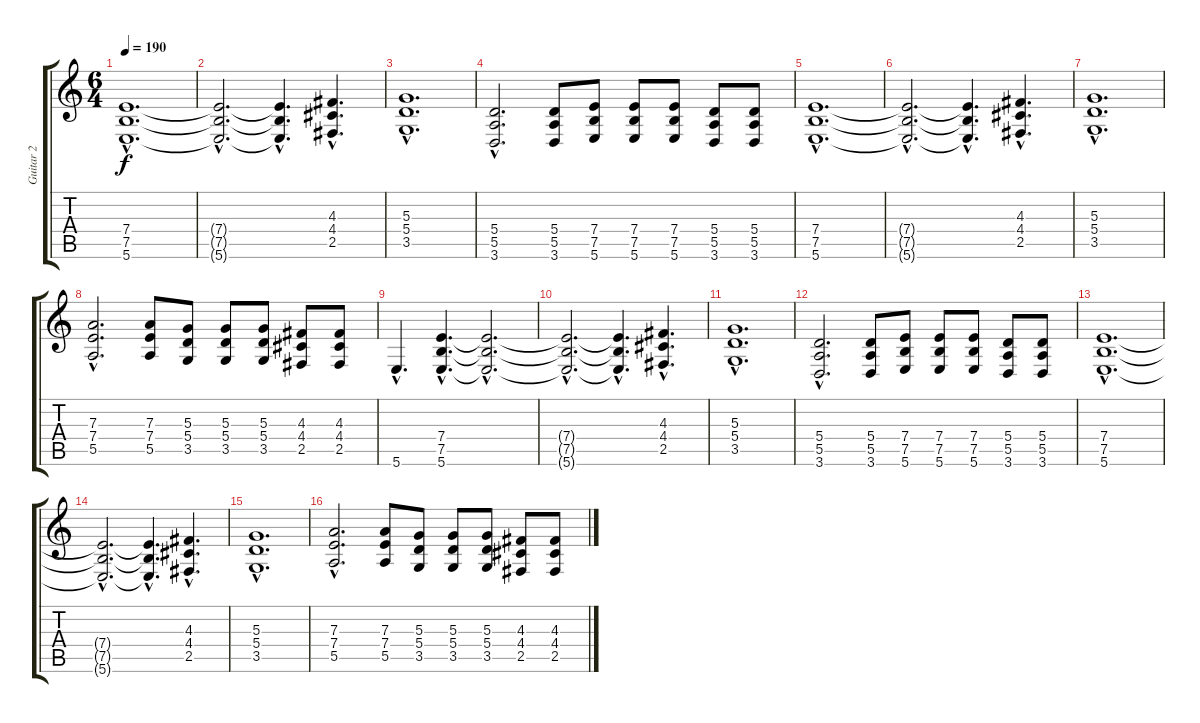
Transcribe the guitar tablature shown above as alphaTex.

\track ("Guitar 2" "Guitar 2") {instrument distortionguitar}
\staff {score tabs}
\tuning (B3 G3 D3 A2 E2 B1) {hide}
\ts (6 4)
\tempo 190
\clef g2
\ks c
(7.4{hac} 7.5{hac} 5.6{hac}).1{d dy f} |
(7.4{hac t} 7.5{hac t} 5.6{hac t}).2{d} (7.4{hac t} 7.5{hac t} 5.6{hac t}).4{d} (4.3{hac} 4.4{hac} 2.5{hac}).4{d} |
(5.3{hac} 5.4{hac} 3.5{hac}).1{d} |
(5.4{hac} 5.5{hac} 3.6{hac}).2{d} (5.4 5.5 3.6).8 (7.4 7.5 5.6).8 (7.4 7.5 5.6).8 (7.4 7.5 5.6).8 (5.4 5.5 3.6).8 (5.4 5.5 3.6).8 |
(7.4{hac} 7.5{hac} 5.6{hac}).1{d} |
(7.4{hac t} 7.5{hac t} 5.6{hac t}).2{d} (7.4{hac t} 7.5{hac t} 5.6{hac t}).4{d} (4.3{hac} 4.4{hac} 2.5{hac}).4{d} |
(5.3{hac} 5.4{hac} 3.5{hac}).1{d} |
(7.3{hac} 7.4{hac} 5.5{hac}).2{d} (7.3 7.4 5.5).8 (5.3 5.4 3.5).8 (5.3 5.4 3.5).8 (5.3 5.4 3.5).8 (4.3 4.4 2.5).8 (4.3 4.4 2.5).8 |
5.6{hac}.4{d} (7.4{hac} 7.5{hac} 5.6{hac}).4{d} (7.4{hac t} 7.5{hac t} 5.6{hac t}).2{d} |
(7.4{hac t} 7.5{hac t} 5.6{hac t}).2{d} (7.4{hac t} 7.5{hac t} 5.6{hac t}).4{d} (4.3{hac} 4.4{hac} 2.5{hac}).4{d} |
(5.3{hac} 5.4{hac} 3.5{hac}).1{d} |
(5.4{hac} 5.5{hac} 3.6{hac}).2{d} (5.4 5.5 3.6).8 (7.4 7.5 5.6).8 (7.4 7.5 5.6).8 (7.4 7.5 5.6).8 (5.4 5.5 3.6).8 (5.4 5.5 3.6).8 |
(7.4{hac} 7.5{hac} 5.6{hac}).1{d} |
(7.4{hac t} 7.5{hac t} 5.6{hac t}).2{d} (7.4{hac t} 7.5{hac t} 5.6{hac t}).4{d} (4.3{hac} 4.4{hac} 2.5{hac}).4{d} |
(5.3{hac} 5.4{hac} 3.5{hac}).1{d} |
(7.3{hac} 7.4{hac} 5.5{hac}).2{d} (7.3 7.4 5.5).8 (5.3 5.4 3.5).8 (5.3 5.4 3.5).8 (5.3 5.4 3.5).8 (4.3 4.4 2.5).8 (4.3 4.4 2.5).8
